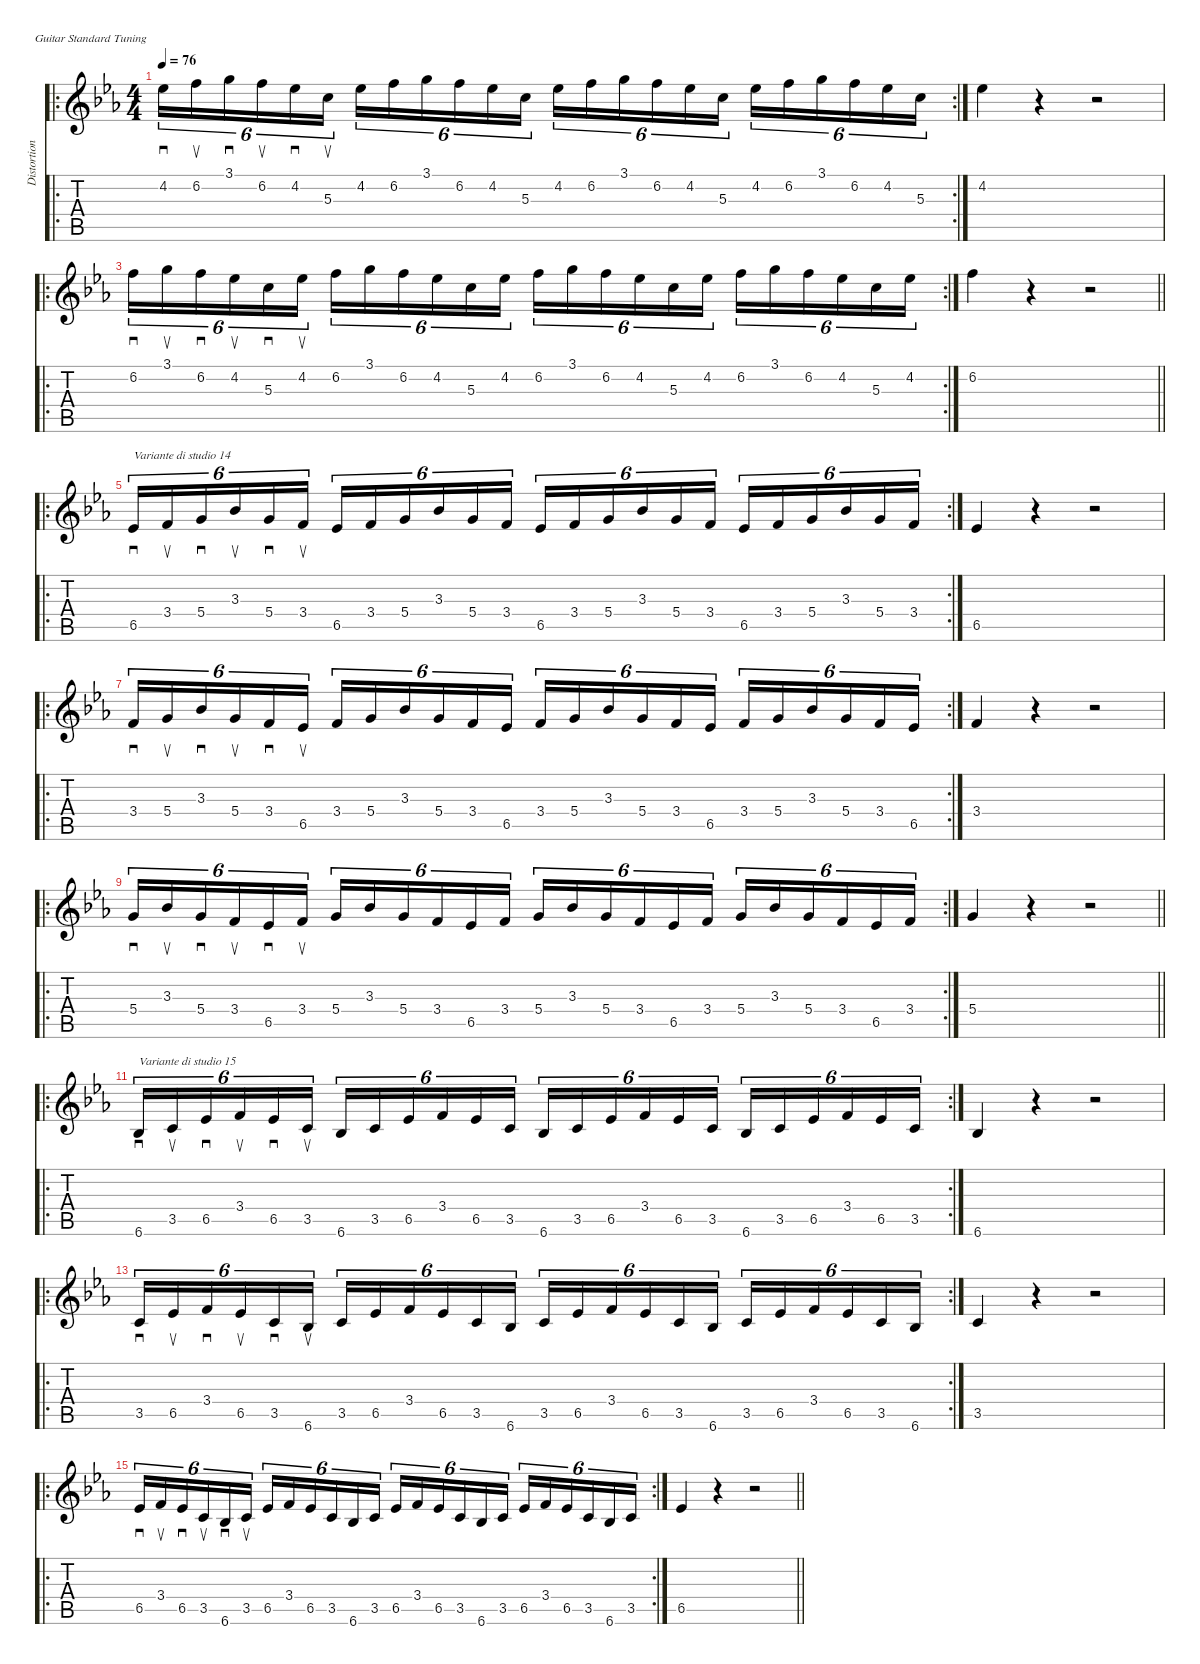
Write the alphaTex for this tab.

\defaultSystemsLayout 4
\hideDynamics
\bracketExtendMode nobrackets
\otherSystemsTrackNameOrientation horizontal
\defaultBarNumberDisplay FirstOfSystem
\track ("Distortion Guitar" "Distortion") {instrument distortionguitar}
\staff {score tabs}
\tuning (E4 B3 G3 D3 A2 E2)
\ro
\rc 2
\ts (4 4)
\tempo 76
\clef g2
\ks cminor
4.2{acc b}.16{sd tu (6 4) dy mf beam Down} 6.2{acc forcenatural}.16{su tu (6 4) beam Down} 3.1{acc forcenatural}.16{sd tu (6 4) beam Down} 6.2{acc forcenatural}.16{su tu (6 4) beam Down} 4.2{acc b}.16{sd tu (6 4) beam Down} 5.3{acc forcenatural}.16{su tu (6 4) beam Down} 4.2{acc b}.16{tu (6 4) beam Down} 6.2{acc forcenatural}.16{tu (6 4) beam Down} 3.1{acc forcenatural}.16{tu (6 4) beam Down} 6.2{acc forcenatural}.16{tu (6 4) beam Down} 4.2{acc b}.16{tu (6 4) beam Down} 5.3{acc forcenatural}.16{tu (6 4) beam Down} 4.2{acc b}.16{tu (6 4) beam Down} 6.2{acc forcenatural}.16{tu (6 4) beam Down} 3.1{acc forcenatural}.16{tu (6 4) beam Down} 6.2{acc forcenatural}.16{tu (6 4) beam Down} 4.2{acc b}.16{tu (6 4) beam Down} 5.3{acc forcenatural}.16{tu (6 4) beam Down} 4.2{acc b}.16{tu (6 4) beam Down} 6.2{acc forcenatural}.16{tu (6 4) beam Down} 3.1{acc forcenatural}.16{tu (6 4) beam Down} 6.2{acc forcenatural}.16{tu (6 4) beam Down} 4.2{acc b}.16{tu (6 4) beam Down} 5.3{acc forcenatural}.16{tu (6 4) beam Down} |
4.2{acc b}.4{beam Down} r.4{beam Down} r.2{beam Down} |
\ro
\rc 2
6.2{acc forcenatural}.16{sd tu (6 4) beam Down} 3.1{acc forcenatural}.16{su tu (6 4) beam Down} 6.2{acc forcenatural}.16{sd tu (6 4) beam Down} 4.2{acc b}.16{su tu (6 4) beam Down} 5.3{acc forcenatural}.16{sd tu (6 4) beam Down} 4.2{acc b}.16{su tu (6 4) beam Down} 6.2{acc forcenatural}.16{tu (6 4) beam Down} 3.1{acc forcenatural}.16{tu (6 4) beam Down} 6.2{acc forcenatural}.16{tu (6 4) beam Down} 4.2{acc b}.16{tu (6 4) beam Down} 5.3{acc forcenatural}.16{tu (6 4) beam Down} 4.2{acc b}.16{tu (6 4) beam Down} 6.2{acc forcenatural}.16{tu (6 4) beam Down} 3.1{acc forcenatural}.16{tu (6 4) beam Down} 6.2{acc forcenatural}.16{tu (6 4) beam Down} 4.2{acc b}.16{tu (6 4) beam Down} 5.3{acc forcenatural}.16{tu (6 4) beam Down} 4.2{acc b}.16{tu (6 4) beam Down} 6.2{acc forcenatural}.16{tu (6 4) beam Down} 3.1{acc forcenatural}.16{tu (6 4) beam Down} 6.2{acc forcenatural}.16{tu (6 4) beam Down} 4.2{acc b}.16{tu (6 4) beam Down} 5.3{acc forcenatural}.16{tu (6 4) beam Down} 4.2{acc b}.16{tu (6 4) beam Down} |
\barLineRight lightlight
6.2{acc forcenatural}.4{beam Down} r.4{beam Down} r.2{beam Down} |
\ro
\rc 2
6.5{acc b}.16{sd tu (6 4) txt "Variante di studio 14" beam Up} 3.4{acc forcenatural}.16{su tu (6 4) beam Up} 5.4{acc forcenatural}.16{sd tu (6 4) beam Up} 3.3{acc b}.16{su tu (6 4) beam Up} 5.4{acc forcenatural}.16{sd tu (6 4) beam Up} 3.4{acc forcenatural}.16{su tu (6 4) beam Up} 6.5{acc b}.16{tu (6 4) beam Up} 3.4{acc forcenatural}.16{tu (6 4) beam Up} 5.4{acc forcenatural}.16{tu (6 4) beam Up} 3.3{acc b}.16{tu (6 4) beam Up} 5.4{acc forcenatural}.16{tu (6 4) beam Up} 3.4{acc forcenatural}.16{tu (6 4) beam Up} 6.5{acc b}.16{tu (6 4) beam Up} 3.4{acc forcenatural}.16{tu (6 4) beam Up} 5.4{acc forcenatural}.16{tu (6 4) beam Up} 3.3{acc b}.16{tu (6 4) beam Up} 5.4{acc forcenatural}.16{tu (6 4) beam Up} 3.4{acc forcenatural}.16{tu (6 4) beam Up} 6.5{acc b}.16{tu (6 4) beam Up} 3.4{acc forcenatural}.16{tu (6 4) beam Up} 5.4{acc forcenatural}.16{tu (6 4) beam Up} 3.3{acc b}.16{tu (6 4) beam Up} 5.4{acc forcenatural}.16{tu (6 4) beam Up} 3.4{acc forcenatural}.16{tu (6 4) beam Up} |
6.5{acc b}.4{beam Up} r.4{beam Up} r.2{beam Up} |
\ro
\rc 2
3.4{acc forcenatural}.16{sd tu (6 4) beam Up} 5.4{acc forcenatural}.16{su tu (6 4) beam Up} 3.3{acc b}.16{sd tu (6 4) beam Up} 5.4{acc forcenatural}.16{su tu (6 4) beam Up} 3.4{acc forcenatural}.16{sd tu (6 4) beam Up} 6.5{acc b}.16{su tu (6 4) beam Up} 3.4{acc forcenatural}.16{tu (6 4) beam Up} 5.4{acc forcenatural}.16{tu (6 4) beam Up} 3.3{acc b}.16{tu (6 4) beam Up} 5.4{acc forcenatural}.16{tu (6 4) beam Up} 3.4{acc forcenatural}.16{tu (6 4) beam Up} 6.5{acc b}.16{tu (6 4) beam Up} 3.4{acc forcenatural}.16{tu (6 4) beam Up} 5.4{acc forcenatural}.16{tu (6 4) beam Up} 3.3{acc b}.16{tu (6 4) beam Up} 5.4{acc forcenatural}.16{tu (6 4) beam Up} 3.4{acc forcenatural}.16{tu (6 4) beam Up} 6.5{acc b}.16{tu (6 4) beam Up} 3.4{acc forcenatural}.16{tu (6 4) beam Up} 5.4{acc forcenatural}.16{tu (6 4) beam Up} 3.3{acc b}.16{tu (6 4) beam Up} 5.4{acc forcenatural}.16{tu (6 4) beam Up} 3.4{acc forcenatural}.16{tu (6 4) beam Up} 6.5{acc b}.16{tu (6 4) beam Up} |
3.4{acc forcenatural}.4{beam Up} r.4{beam Up} r.2{beam Up} |
\ro
\rc 2
5.4{acc forcenatural}.16{sd tu (6 4) beam Up} 3.3{acc b}.16{su tu (6 4) beam Up} 5.4{acc forcenatural}.16{sd tu (6 4) beam Up} 3.4{acc forcenatural}.16{su tu (6 4) beam Up} 6.5{acc b}.16{sd tu (6 4) beam Up} 3.4{acc forcenatural}.16{su tu (6 4) beam Up} 5.4{acc forcenatural}.16{tu (6 4) beam Up} 3.3{acc b}.16{tu (6 4) beam Up} 5.4{acc forcenatural}.16{tu (6 4) beam Up} 3.4{acc forcenatural}.16{tu (6 4) beam Up} 6.5{acc b}.16{tu (6 4) beam Up} 3.4{acc forcenatural}.16{tu (6 4) beam Up} 5.4{acc forcenatural}.16{tu (6 4) beam Up} 3.3{acc b}.16{tu (6 4) beam Up} 5.4{acc forcenatural}.16{tu (6 4) beam Up} 3.4{acc forcenatural}.16{tu (6 4) beam Up} 6.5{acc b}.16{tu (6 4) beam Up} 3.4{acc forcenatural}.16{tu (6 4) beam Up} 5.4{acc forcenatural}.16{tu (6 4) beam Up} 3.3{acc b}.16{tu (6 4) beam Up} 5.4{acc forcenatural}.16{tu (6 4) beam Up} 3.4{acc forcenatural}.16{tu (6 4) beam Up} 6.5{acc b}.16{tu (6 4) beam Up} 3.4{acc forcenatural}.16{tu (6 4) beam Up} |
\barLineRight lightlight
5.4{acc forcenatural}.4{beam Up} r.4{beam Up} r.2{beam Up} |
\ro
\rc 2
6.6{acc b}.16{sd tu (6 4) txt "Variante di studio 15" beam Up} 3.5{acc forcenatural}.16{su tu (6 4) beam Up} 6.5{acc b}.16{sd tu (6 4) beam Up} 3.4{acc forcenatural}.16{su tu (6 4) beam Up} 6.5{acc b}.16{sd tu (6 4) beam Up} 3.5{acc forcenatural}.16{su tu (6 4) beam Up} 6.6{acc b}.16{tu (6 4) beam Up} 3.5{acc forcenatural}.16{tu (6 4) beam Up} 6.5{acc b}.16{tu (6 4) beam Up} 3.4{acc forcenatural}.16{tu (6 4) beam Up} 6.5{acc b}.16{tu (6 4) beam Up} 3.5{acc forcenatural}.16{tu (6 4) beam Up} 6.6{acc b}.16{tu (6 4) beam Up} 3.5{acc forcenatural}.16{tu (6 4) beam Up} 6.5{acc b}.16{tu (6 4) beam Up} 3.4{acc forcenatural}.16{tu (6 4) beam Up} 6.5{acc b}.16{tu (6 4) beam Up} 3.5{acc forcenatural}.16{tu (6 4) beam Up} 6.6{acc b}.16{tu (6 4) beam Up} 3.5{acc forcenatural}.16{tu (6 4) beam Up} 6.5{acc b}.16{tu (6 4) beam Up} 3.4{acc forcenatural}.16{tu (6 4) beam Up} 6.5{acc b}.16{tu (6 4) beam Up} 3.5{acc forcenatural}.16{tu (6 4) beam Up} |
6.6{acc b}.4{beam Up} r.4{beam Up} r.2{beam Up} |
\ro
\rc 2
3.5{acc forcenatural}.16{sd tu (6 4) beam Up} 6.5{acc b}.16{su tu (6 4) beam Up} 3.4{acc forcenatural}.16{sd tu (6 4) beam Up} 6.5{acc b}.16{su tu (6 4) beam Up} 3.5{acc forcenatural}.16{sd tu (6 4) beam Up} 6.6{acc b}.16{su tu (6 4) beam Up} 3.5{acc forcenatural}.16{tu (6 4) beam Up} 6.5{acc b}.16{tu (6 4) beam Up} 3.4{acc forcenatural}.16{tu (6 4) beam Up} 6.5{acc b}.16{tu (6 4) beam Up} 3.5{acc forcenatural}.16{tu (6 4) beam Up} 6.6{acc b}.16{tu (6 4) beam Up} 3.5{acc forcenatural}.16{tu (6 4) beam Up} 6.5{acc b}.16{tu (6 4) beam Up} 3.4{acc forcenatural}.16{tu (6 4) beam Up} 6.5{acc b}.16{tu (6 4) beam Up} 3.5{acc forcenatural}.16{tu (6 4) beam Up} 6.6{acc b}.16{tu (6 4) beam Up} 3.5{acc forcenatural}.16{tu (6 4) beam Up} 6.5{acc b}.16{tu (6 4) beam Up} 3.4{acc forcenatural}.16{tu (6 4) beam Up} 6.5{acc b}.16{tu (6 4) beam Up} 3.5{acc forcenatural}.16{tu (6 4) beam Up} 6.6{acc b}.16{tu (6 4) beam Up} |
3.5{acc forcenatural}.4{beam Up} r.4{beam Up} r.2{beam Up} |
\ro
\rc 2
6.5{acc b}.16{sd tu (6 4) beam Up} 3.4{acc forcenatural}.16{su tu (6 4) beam Up} 6.5{acc b}.16{sd tu (6 4) beam Up} 3.5{acc forcenatural}.16{su tu (6 4) beam Up} 6.6{acc b}.16{sd tu (6 4) beam Up} 3.5{acc forcenatural}.16{su tu (6 4) beam Up} 6.5{acc b}.16{tu (6 4) beam Up} 3.4{acc forcenatural}.16{tu (6 4) beam Up} 6.5{acc b}.16{tu (6 4) beam Up} 3.5{acc forcenatural}.16{tu (6 4) beam Up} 6.6{acc b}.16{tu (6 4) beam Up} 3.5{acc forcenatural}.16{tu (6 4) beam Up} 6.5{acc b}.16{tu (6 4) beam Up} 3.4{acc forcenatural}.16{tu (6 4) beam Up} 6.5{acc b}.16{tu (6 4) beam Up} 3.5{acc forcenatural}.16{tu (6 4) beam Up} 6.6{acc b}.16{tu (6 4) beam Up} 3.5{acc forcenatural}.16{tu (6 4) beam Up} 6.5{acc b}.16{tu (6 4) beam Up} 3.4{acc forcenatural}.16{tu (6 4) beam Up} 6.5{acc b}.16{tu (6 4) beam Up} 3.5{acc forcenatural}.16{tu (6 4) beam Up} 6.6{acc b}.16{tu (6 4) beam Up} 3.5{acc forcenatural}.16{tu (6 4) beam Up} |
\barLineRight lightlight
6.5{acc b}.4{beam Up} r.4{beam Up} r.2{beam Up}
